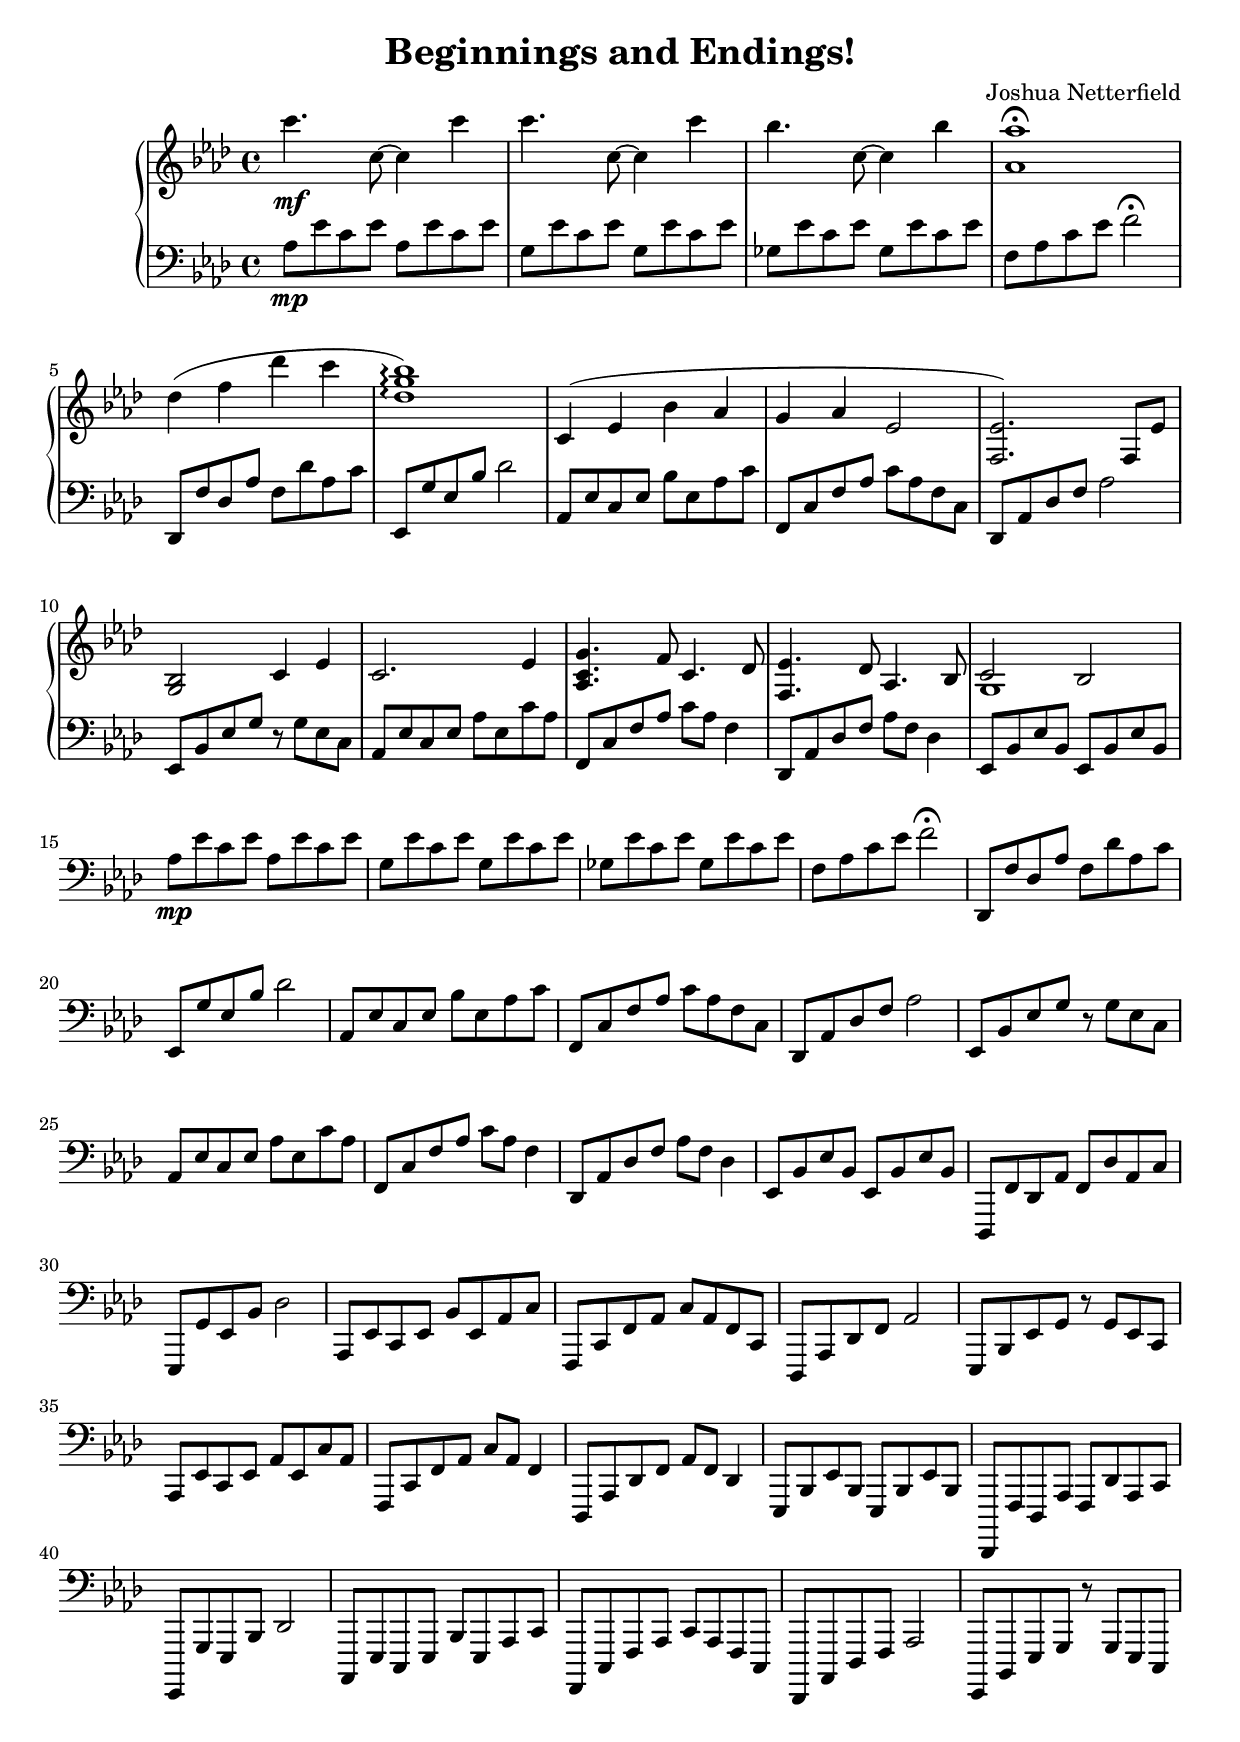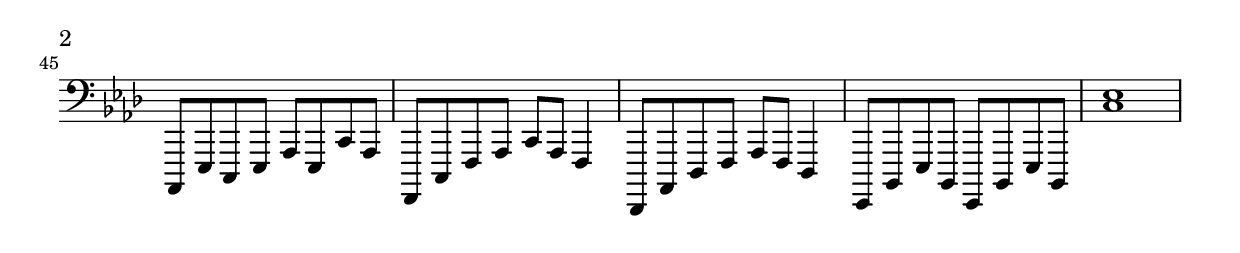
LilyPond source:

\version "2.18.2"

\header {
  title = "Beginnings and Endings!"
  composer = "Joshua Netterfield"
}

upper = \relative c {
  \clef treble
  \key aes \major
  \time 4/4
  c'''4.\mf c,8 ~ c4 c' | 
  c4.    c,8 ~ c4 c' |
  bes4.  c,8 ~ c4 bes' |
  <aes aes,>1 \fermata |
  des,4( f des' c |
  <des, g bes>1 \arpeggio) |

  c,4 ( ees bes' aes |
  g aes ees2 |
  <ees f,>2.) f,8 ees' |
  <g, bes>2 c4 ees |

  c2. ees4 |
  <g c, aes>4. f8 c4.  des8 |
  <ees f,>4. des8 aes4. bes8 |
  << {c2 bes} \\ {g1} >>
}

lower = \relative c {
  \clef bass
  \key aes \major

  aes'8\mp ees' c ees aes, ees' c ees |
  g,   ees' c ees g,   ees' c ees |
  ges, ees' c ees ges, ees' c ees |
  f, aes c ees f2 \fermata |

  des,,8 f' des aes' f des' aes c |
  ees,, g' ees bes' des2 |

  aes,8 ees' c ees bes' ees, aes c |
  f,,8 c' f aes c aes f c |
  des,8 aes' des f aes2 |
  ees,8 bes' ees g r g ees c |

  aes8 ees' c ees aes ees c' aes |
  f,8 c' f aes c aes f4 |
  des,8 aes' des f aes f des4 |
  ees,8 bes' ees bes ees, bes' ees bes |

  aes'8\mp ees' c ees aes, ees' c ees |
  g,   ees' c ees g,   ees' c ees |
  ges, ees' c ees ges, ees' c ees |
  f, aes c ees f2 \fermata |

  des,,8 f' des aes' f des' aes c |
  ees,, g' ees bes' des2 |

  aes,8 ees' c ees bes' ees, aes c |
  f,,8 c' f aes c aes f c |
  des,8 aes' des f aes2 |
  ees,8 bes' ees g r g ees c |

  aes8 ees' c ees aes ees c' aes |
  f,8 c' f aes c aes f4 |
  des,8 aes' des f aes f des4 |
  ees,8 bes' ees bes ees, bes' ees bes |

  des,,8 f' des aes' f des' aes c |
  ees,, g' ees bes' des2 |

  aes,8 ees' c ees bes' ees, aes c |
  f,,8 c' f aes c aes f c |
  des,8 aes' des f aes2 |
  ees,8 bes' ees g r g ees c |

  aes8 ees' c ees aes ees c' aes |
  f,8 c' f aes c aes f4 |
  des,8 aes' des f aes f des4 |
  ees,8 bes' ees bes ees, bes' ees bes |
  
  des,,8 f' des aes' f des' aes c |
  ees,, g' ees bes' des2 |

  aes,8 ees' c ees bes' ees, aes c |
  f,,8 c' f aes c aes f c |
  des,8 aes' des f aes2 |
  ees,8 bes' ees g r g ees c |

  aes8 ees' c ees aes ees c' aes |
  f,8 c' f aes c aes f4 |
  des,8 aes' des f aes f des4 |
  ees,8 bes' ees bes ees, bes' ees bes <c'' ees>1 |
}

\score {
  \new PianoStaff <<
    \new Staff = "upper" \upper
    \new Staff = "lower" \lower
  >>
  \layout { }
  \midi { }
}
